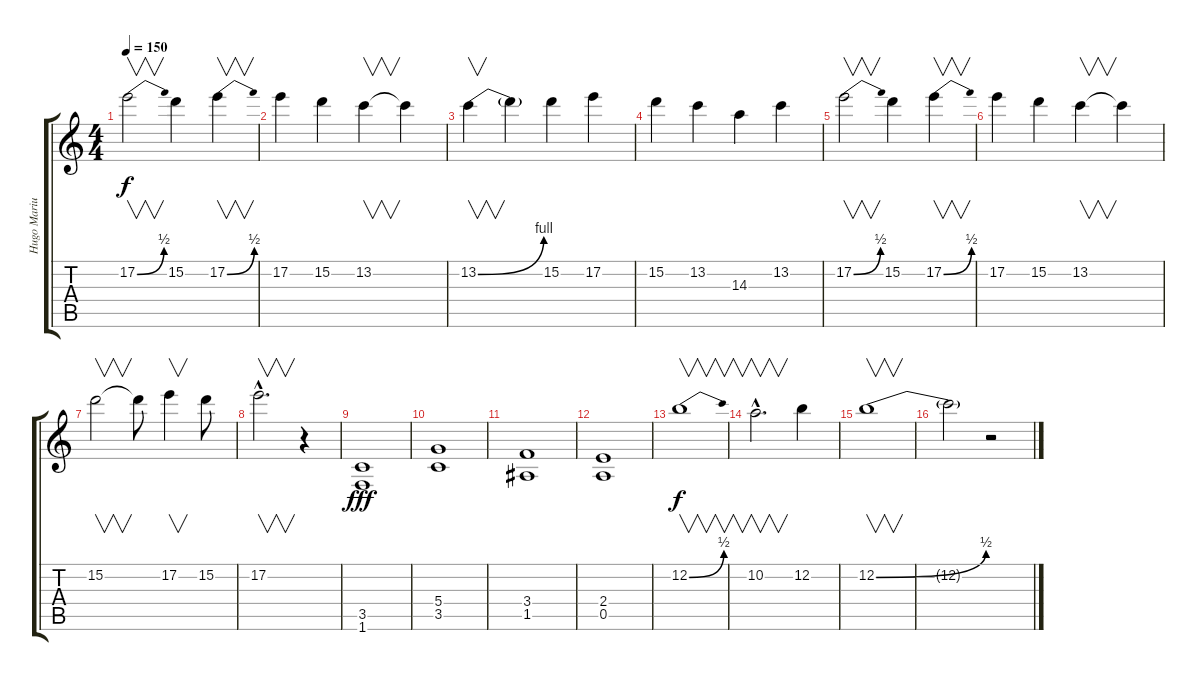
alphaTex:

\track ("Hugo Mariutti" "Hugo Mariu") {instrument distortionguitar}
\staff {score tabs}
\tuning (E4 B3 G3 D3 A2 E2) {hide}
\ts (4 4)
\tempo 150
\clef g2
\ks c
17.2{be (bend 0 0 60 2)}.2{v dy f} 15.2.4 17.2{be (bend 0 0 60 2)}.4{v} |
17.2.4 15.2.4 13.2.4{v} 13.2{t}.4 |
13.2{be (bend 0 0 60 4)}.4{v} 13.2{t}.4 15.2.4 17.2.4 |
15.2.4 13.2.4 14.3.4 13.2.4 |
17.2{be (bend 0 0 60 2)}.2{v} 15.2.4 17.2{be (bend 0 0 60 2)}.4{v} |
17.2.4 15.2.4 13.2.4{v} 13.2{t}.4 |
15.2.2{v} 15.2{t}.8 17.2.4{v} 15.2.8 |
17.2{hac}.2{v d} r.4 |
(3.5 1.6).1{dy fff} |
(5.4 3.5).1 |
(3.4 1.5).1 |
(2.4 0.5).1 |
12.2{be (bend 0 0 60 2)}.1{v dy f} |
10.2{hac}.2{v d} 12.2.4 |
12.2{be (bend 0 0 60 2)}.1{v} |
12.2{t}.2 r.2
